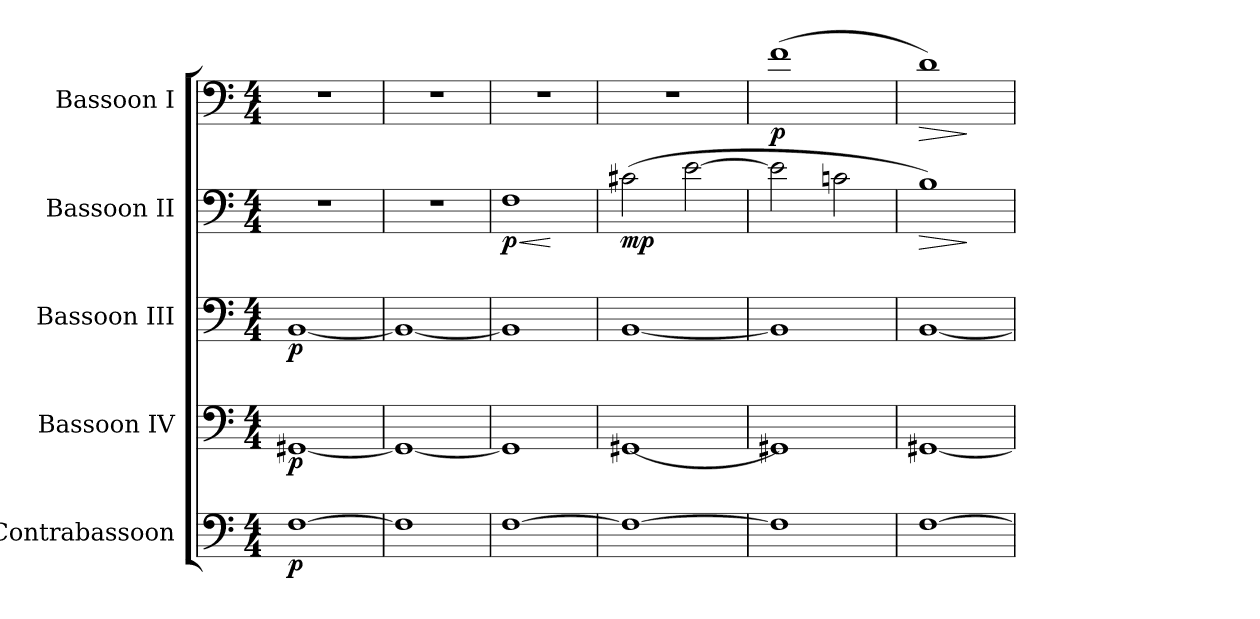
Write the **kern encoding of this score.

**kern	**dynam	**kern	**dynam	**kern	**dynam	**kern	**dynam	**kern	**dynam
*part5	*part5	*part4	*part4	*part3	*part3	*part2	*part2	*part1	*part1
*staff5	*staff5	*staff4	*staff4	*staff3	*staff3	*staff2	*staff2	*staff1	*staff1
*I"Contrabassoon	*	*I"Bassoon IV	*	*I"Bassoon III	*	*I"Bassoon II	*	*I"Bassoon I	*
*I'Cbsn.	*	*I'Bsn.	*	*I'Bsn.	*	*I'Bsn.	*	*I'Bsn.	*
!!LO:PB:g=z
*clefF4	*	*clefF4	*	*clefF4	*	*clefF4	*	*clefF4	*
*ITrd7c12	*	*	*	*	*	*	*	*	*
*k[]	*	*k[]	*	*k[]	*	*k[]	*	*k[]	*
*C:	*	*C:	*	*C:	*	*C:	*	*C:	*
*M4/4	*	*M4/4	*	*M4/4	*	*M4/4	*	*M4/4	*
*MM60	*	*MM60	*	*MM60	*	*MM60	*	*MM60	*
=1	=1	=1	=1	=1	=1	=1	=1	=1	=1
[>1FFi	p	[<1GG#Xi	p	[<1BBi	p	1r	.	1r	.
=2	=2	=2	=2	=2	=2	=2	=2	=2	=2
1FFi]	.	1GG#i_<	.	1BBi_<	.	1r	.	1r	.
=3	=3	=3	=3	=3	=3	=3	=3	=3	=3
!	!	!	!	!	!	!	!LO:HP:b	!	!
[>1FFi	.	1GG#i]	.	1BBi]	.	1Fi	< p	1r	.
.	.	.	.	.	.	.	[	.	.
=4	=4	=4	=4	=4	=4	=4	=4	=4	=4
1FFi_>	.	[<1GG#Xi	.	[<1BBi	.	(2c#Xi\	mp	1r	.
.	.	.	.	.	.	[>2ei\	.	.	.
=5	=5	=5	=5	=5	=5	=5	=5	=5	=5
1FFi]	.	1GG#Xi]	.	1BBi]	.	2ei\]	.	(1fi	p
.	.	.	.	.	.	2cni\	.	.	.
=6	=6	=6	=6	=6	=6	=6	=6	=6	=6
!	!	!	!	!	!	!	!LO:HP:b	!	!LO:HP:b
[>1FFi	.	[<1GG#Xi	.	[<1BBi	.	1Bi)	>	1di)	>
.	.	.	.	.	.	.	]	.	]
=	=	=	=	=	=	=	=	=	=
*-	*-	*-	*-	*-	*-	*-	*-	*-	*-
